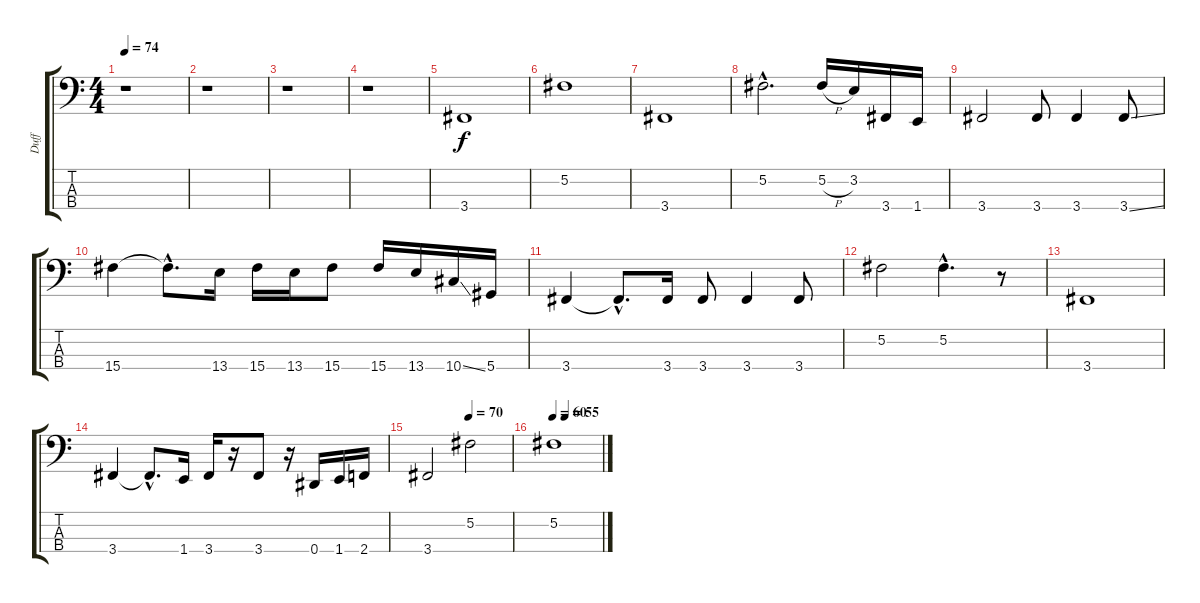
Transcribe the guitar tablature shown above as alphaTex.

\track ("Duff" "Duff") {instrument electricbasspick}
\staff {score tabs}
\tuning (Gb2 Db2 Ab1 Eb1) {hide}
\ts (4 4)
\tempo 74
\clef f4
\ks c
r.1{dy f instrument electricbasspick} |
r.1 |
r.1 |
r.1 |
3.4.1 |
5.2.1 |
3.4.1 |
5.2{hac}.2{d} 5.2{h}.16 3.2.16 3.4.16 1.4.16 |
3.4.2 3.4.8 3.4.4 3.4{ss}.8 |
15.4.4 15.4{hac t}.8{d} 13.4.16 15.4.16 13.4.16 15.4.8 15.4.16 13.4.16 10.4{ss}.16 5.4.16 |
3.4.4 3.4{hac t}.8{d} 3.4.16 3.4.8 3.4.4 3.4.8 |
5.2.2 5.2{hac}.4{d} r.8 |
3.4.1 |
3.4.4 3.4{hac t}.8{d} 1.4.16 3.4.16 r.16 3.4.8 r.16 0.4.16 1.4.16 2.4.16 |
\tempo (70 0.5)
3.4.2 5.2.2 |
\tempo 60
\tempo (55 0.25)
5.2.1
